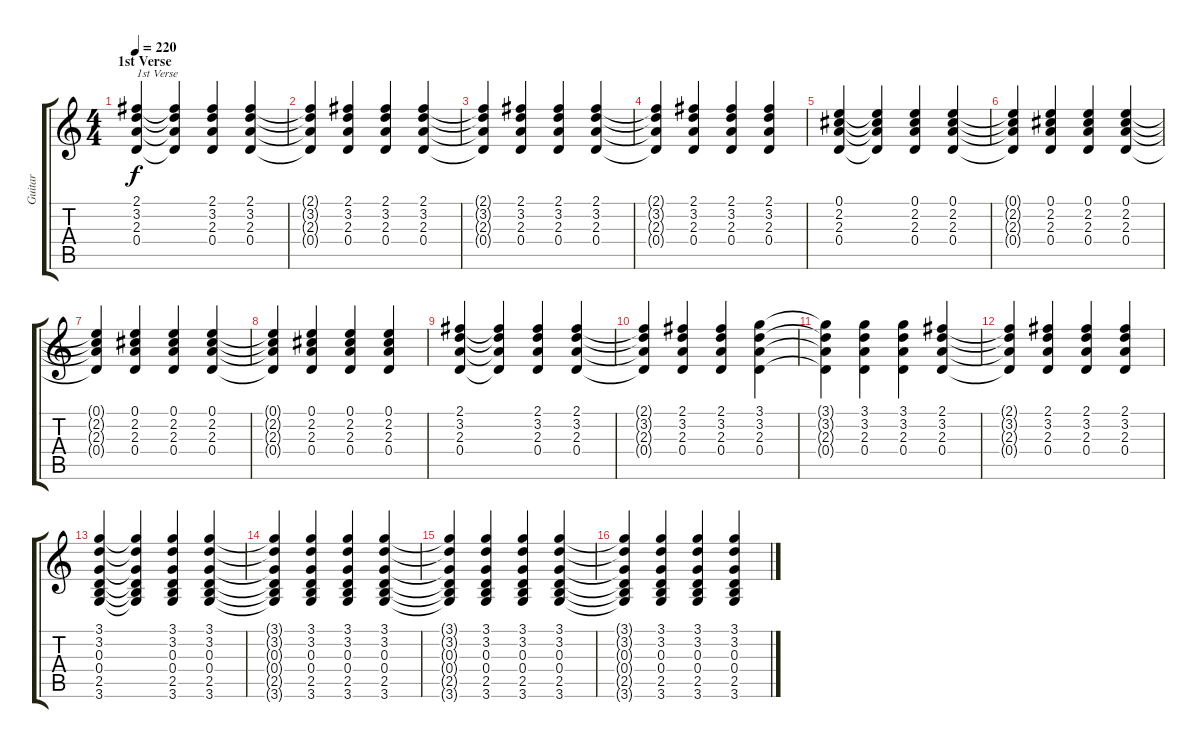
\track ("Guitar" "Guitar") {instrument acousticguitarsteel}
\staff {score tabs}
\tuning (E4 B3 G3 D3 A2 E2) {hide}
\ts (4 4)
\section ("" "1st Verse")
\tempo 220
\clef g2
\ks c
(2.1 3.2 2.3 0.4).4{txt "1st Verse" dy f} (2.1{t} 3.2{t} 2.3{t} 0.4{t}).4 (2.1 3.2 2.3 0.4).4 (2.1 3.2 2.3 0.4).4 |
(2.1{t} 3.2{t} 2.3{t} 0.4{t}).4 (2.1 3.2 2.3 0.4).4 (2.1 3.2 2.3 0.4).4 (2.1 3.2 2.3 0.4).4 |
(2.1{t} 3.2{t} 2.3{t} 0.4{t}).4 (2.1 3.2 2.3 0.4).4 (2.1 3.2 2.3 0.4).4 (2.1 3.2 2.3 0.4).4 |
(2.1{t} 3.2{t} 2.3{t} 0.4{t}).4 (2.1 3.2 2.3 0.4).4 (2.1 3.2 2.3 0.4).4 (2.1 3.2 2.3 0.4).4 |
(0.1 2.2 2.3 0.4).4 (0.1{t} 2.2{t} 2.3{t} 0.4{t}).4 (0.1 2.2 2.3 0.4).4 (0.1 2.2 2.3 0.4).4 |
(0.1{t} 2.2{t} 2.3{t} 0.4{t}).4 (0.1 2.2 2.3 0.4).4 (0.1 2.2 2.3 0.4).4 (0.1 2.2 2.3 0.4).4 |
(0.1{t} 2.2{t} 2.3{t} 0.4{t}).4 (0.1 2.2 2.3 0.4).4 (0.1 2.2 2.3 0.4).4 (0.1 2.2 2.3 0.4).4 |
(0.1{t} 2.2{t} 2.3{t} 0.4{t}).4 (0.1 2.2 2.3 0.4).4 (0.1 2.2 2.3 0.4).4 (0.1 2.2 2.3 0.4).4 |
(2.1 3.2 2.3 0.4).4 (2.1{t} 3.2{t} 2.3{t} 0.4{t}).4 (2.1 3.2 2.3 0.4).4 (2.1 3.2 2.3 0.4).4 |
(2.1{t} 3.2{t} 2.3{t} 0.4{t}).4 (2.1 3.2 2.3 0.4).4 (2.1 3.2 2.3 0.4).4 (3.1 3.2 2.3 0.4).4 |
(3.1{t} 3.2{t} 2.3{t} 0.4{t}).4 (3.1 3.2 2.3 0.4).4 (3.1 3.2 2.3 0.4).4 (2.1 3.2 2.3 0.4).4 |
(2.1{t} 3.2{t} 2.3{t} 0.4{t}).4 (2.1 3.2 2.3 0.4).4 (2.1 3.2 2.3 0.4).4 (2.1 3.2 2.3 0.4).4 |
(3.1 3.2 0.3 0.4 2.5 3.6).4 (3.1{t} 3.2{t} 0.3{t} 0.4{t} 2.5{t} 3.6{t}).4 (3.1 3.2 0.3 0.4 2.5 3.6).4 (3.1 3.2 0.3 0.4 2.5 3.6).4 |
(3.1{t} 3.2{t} 0.3{t} 0.4{t} 2.5{t} 3.6{t}).4 (3.1 3.2 0.3 0.4 2.5 3.6).4 (3.1 3.2 0.3 0.4 2.5 3.6).4 (3.1 3.2 0.3 0.4 2.5 3.6).4 |
(3.1{t} 3.2{t} 0.3{t} 0.4{t} 2.5{t} 3.6{t}).4 (3.1 3.2 0.3 0.4 2.5 3.6).4 (3.1 3.2 0.3 0.4 2.5 3.6).4 (3.1 3.2 0.3 0.4 2.5 3.6).4 |
(3.1{t} 3.2{t} 0.3{t} 0.4{t} 2.5{t} 3.6{t}).4 (3.1 3.2 0.3 0.4 2.5 3.6).4 (3.1 3.2 0.3 0.4 2.5 3.6).4 (3.1 3.2 0.3 0.4 2.5 3.6).4
